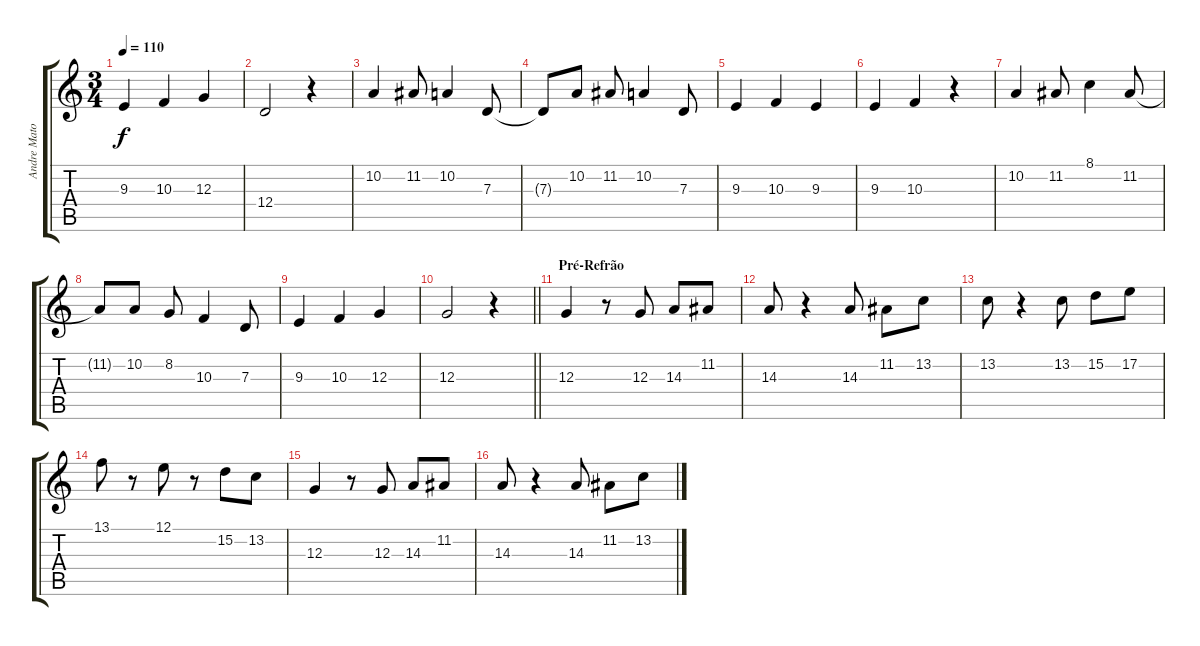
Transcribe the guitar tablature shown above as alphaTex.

\track ("Andre Matos" "Andre Mato") {instrument lead6voice}
\staff {score tabs}
\tuning (E4 B3 G3 D3 A2 E2) {hide}
\ts (3 4)
\tempo 110
\clef g2
\ks c
9.3.4{dy f} 10.3.4 12.3.4 |
12.4.2 r.4 |
10.2.4 11.2.8 10.2.4 7.3.8 |
7.3{t}.8 10.2.8 11.2.8 10.2.4 7.3.8 |
9.3.4 10.3.4 9.3.4 |
9.3.4 10.3.4 r.4 |
10.2.4 11.2.8 8.1.4 11.2.8 |
11.2{t}.8 10.2.8 8.2.8 10.3.4 7.3.8 |
9.3.4 10.3.4 12.3.4 |
\barLineRight lightlight
12.3.2 r.4 |
\section ("" "Pré-Refrão")
12.3.4 r.8 12.3.8 14.3.8 11.2.8 |
14.3.8 r.4 14.3.8 11.2.8 13.2.8 |
13.2.8 r.4 13.2.8 15.2.8 17.2.8 |
13.1.8 r.8 12.1.8 r.8 15.2.8 13.2.8 |
12.3.4 r.8 12.3.8 14.3.8 11.2.8 |
14.3.8 r.4 14.3.8 11.2.8 13.2.8
